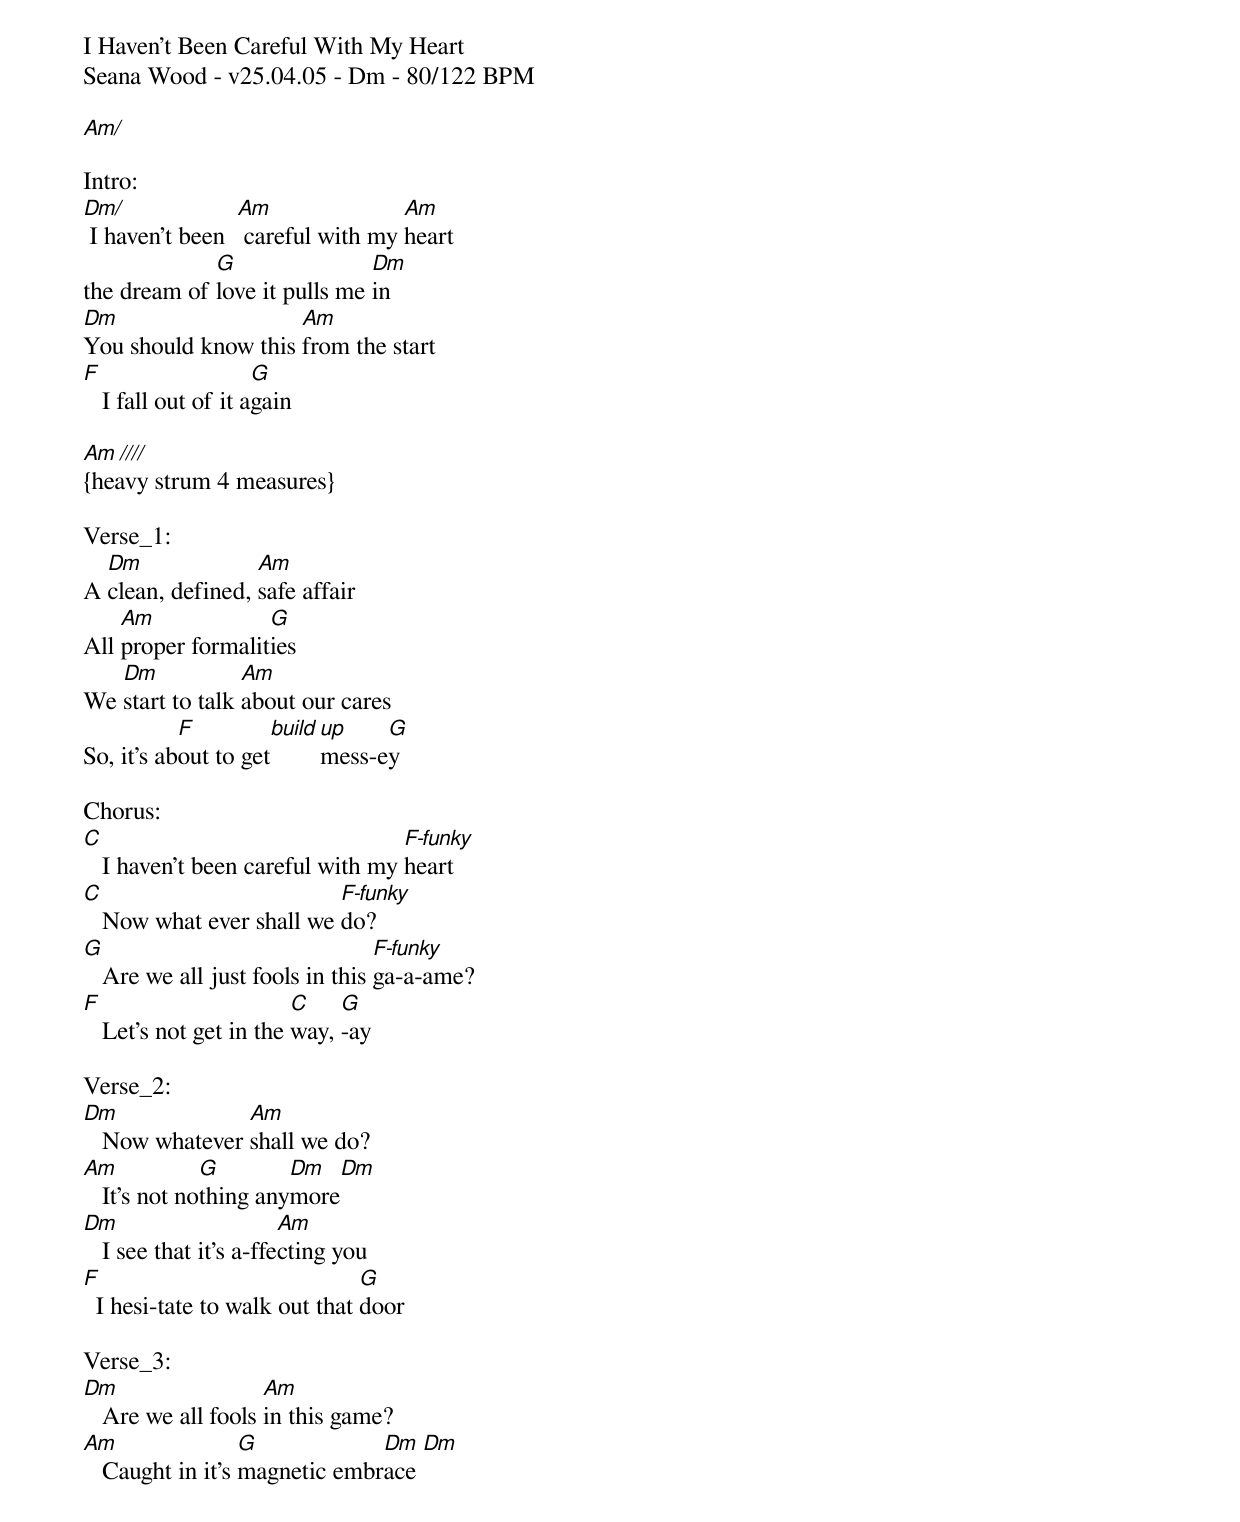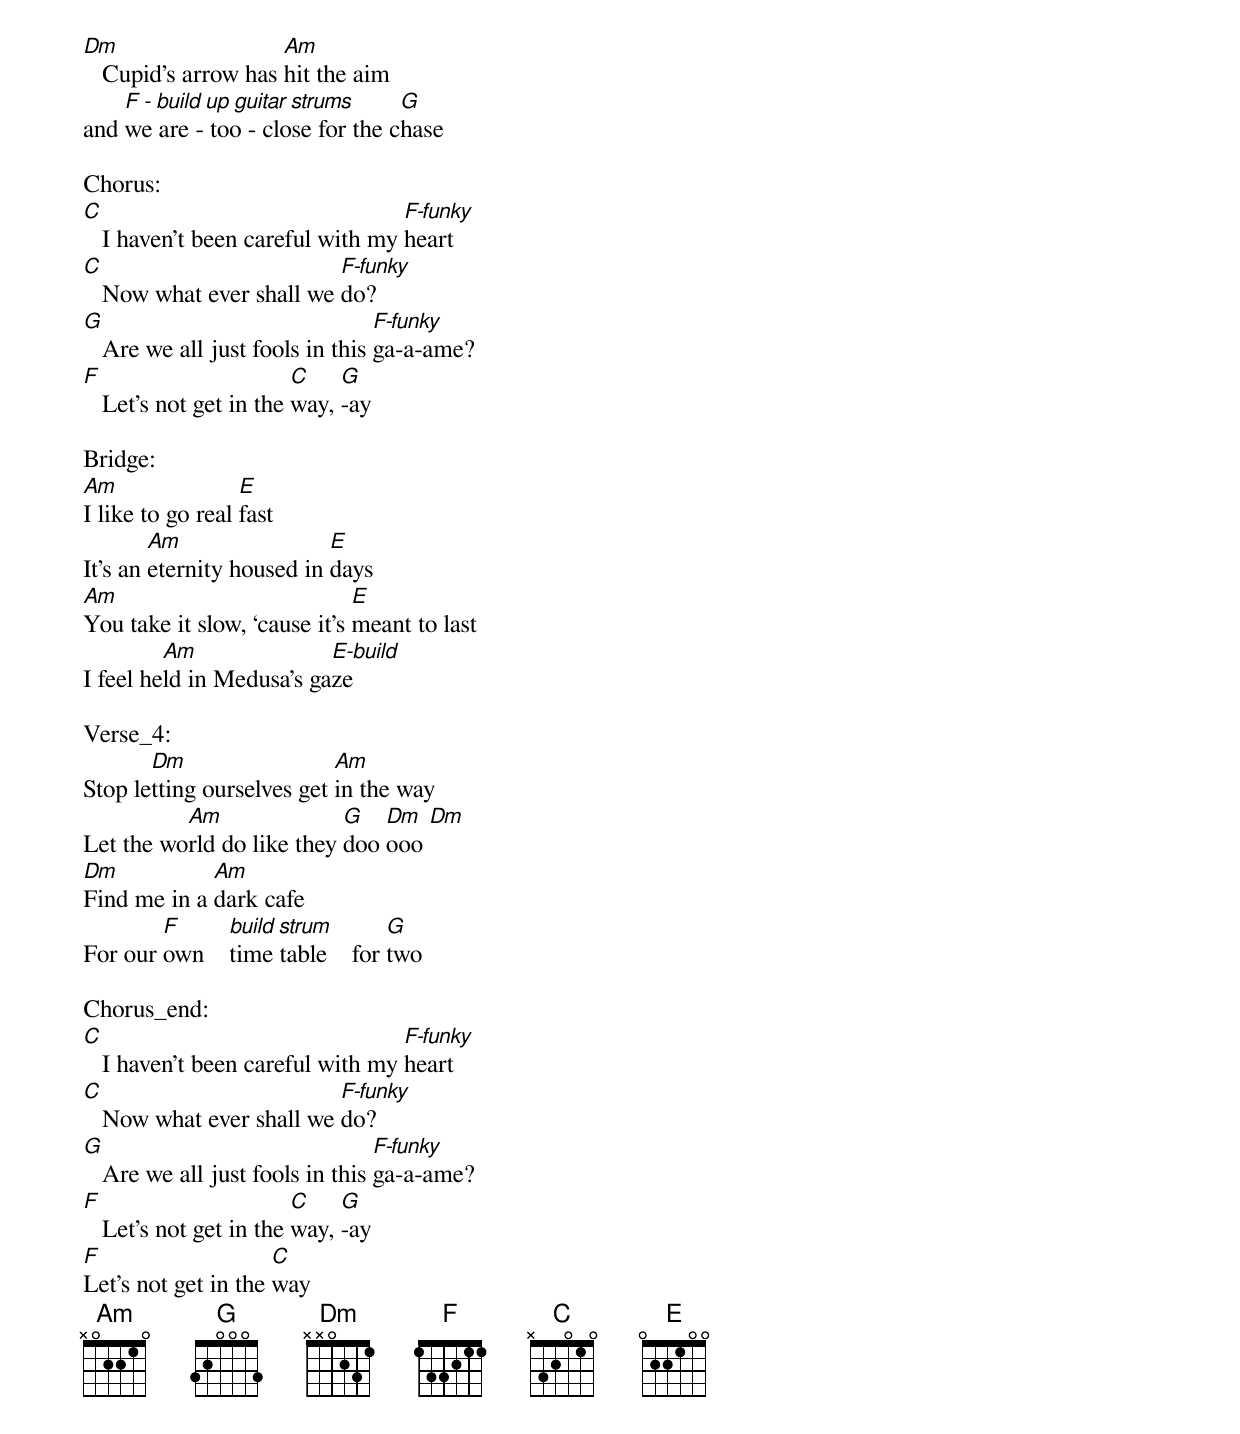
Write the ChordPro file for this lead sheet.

I Haven’t Been Careful With My Heart
Seana Wood - v25.04.05 - Dm - 80/122 BPM

{Seana Only - Single Strum 80 BPM}
[Am/]

Intro:
[Dm/] I haven't been  [Am] careful with my [Am]heart
the dream of [G]love it pulls me [Dm]in
[Dm]You should know this [Am]from the start
[F]   I fall out of it a[G]gain

{Band starts -  122 BPM}
[Am ////]{heavy strum 4 measures}

Verse_1:
A [Dm]clean, defined, [Am]safe affair
All [Am]proper formalit[G]ies
We [Dm]start to talk [Am]about our cares
So, it’s ab[F]out to get[build up]        mess-e[G]y

Chorus:
[C]   I haven’t been careful with my [F-funky]heart
[C]   Now what ever shall we [F-funky]do?
[G]   Are we all just fools in this [F-funky]ga-a-ame?
[F]   Let's not get in the [C]way, [G]-ay

Verse_2:
[Dm]   Now whatever [Am]shall we do?
[Am]   It’s not no[G]thing any[Dm]more[Dm]
[Dm]   I see that it’s a-ffe[Am]cting you
[F]  I hesi-tate to walk out that [G]door

Verse_3:
[Dm]   Are we all fools [Am]in this game?
[Am]   Caught in it's [G]magnetic embr[Dm]ace [Dm]
[Dm]   Cupid's arrow has [Am]hit the aim
and [F - build up guitar strums]we are - too - close for the c[G]hase

Chorus:
[C]   I haven’t been careful with my [F-funky]heart
[C]   Now what ever shall we [F-funky]do?
[G]   Are we all just fools in this [F-funky]ga-a-ame?
[F]   Let's not get in the [C]way, [G]-ay

Bridge:
[Am]I like to go real [E]fast
It’s an [Am]eternity housed in [E]days
[Am]You take it slow, ‘cause it’s [E]meant to last
I feel he[Am]ld in Medusa's ga[E-build]ze

Verse_4:
Stop le[Dm]tting ourselves get [Am]in the way
Let the wo[Am]rld do like they [G]doo [Dm]ooo [Dm]
[Dm]Find me in a [Am]dark cafe
For our [F]own    [build strum]time table    for [G]two

Chorus_end:
[C]   I haven’t been careful with my [F-funky]heart
[C]   Now what ever shall we [F-funky]do?
[G]   Are we all just fools in this [F-funky]ga-a-ame?
[F]   Let's not get in the [C]way, [G]-ay
[F]Let's not get in the [C]way
